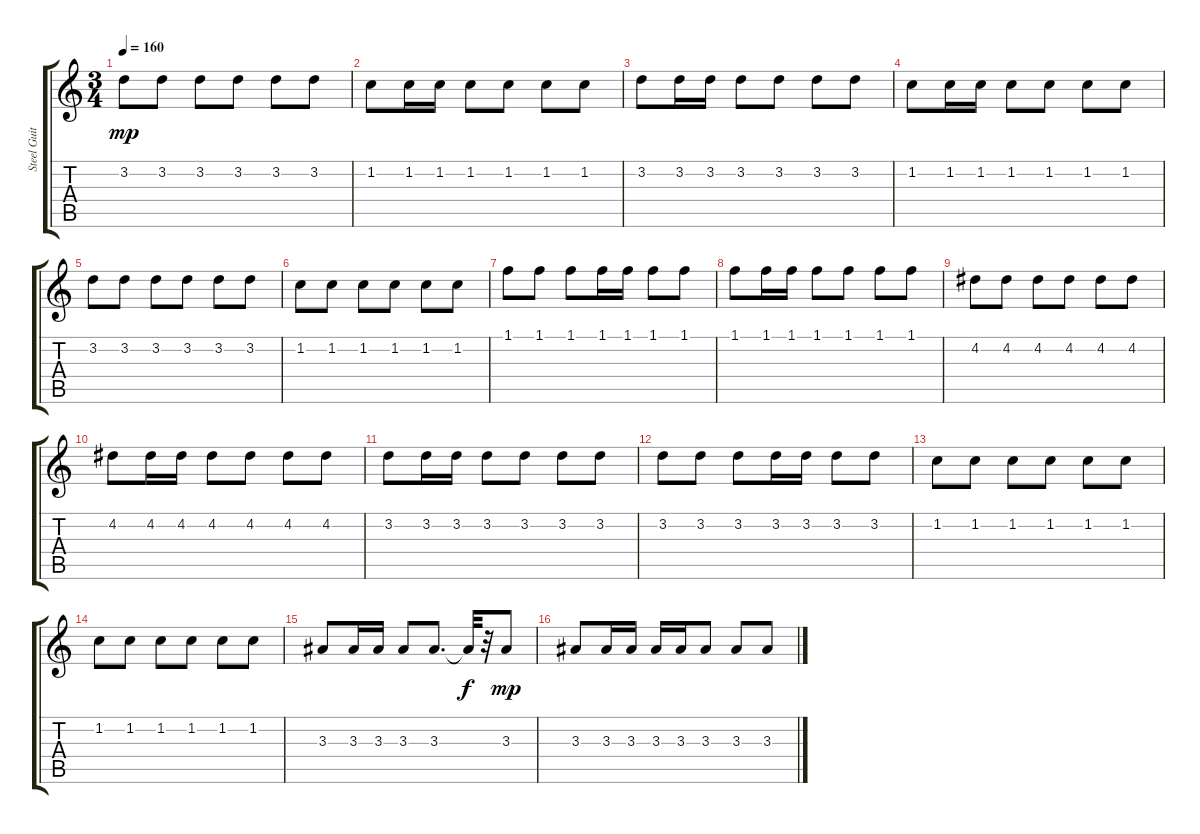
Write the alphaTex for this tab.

\track ("Steel Guitar Low" "Steel Guit") {instrument acousticguitarsteel}
\staff {score tabs}
\tuning (E4 B3 G3 D3 A2 E2) {hide}
\ts (3 4)
\tempo 160
\clef g2
\ks c
3.2.8{dy mp} 3.2.8 3.2.8 3.2.8 3.2.8 3.2.8 |
1.2.8 1.2.16 1.2.16 1.2.8 1.2.8 1.2.8 1.2.8 |
3.2.8 3.2.16 3.2.16 3.2.8 3.2.8 3.2.8 3.2.8 |
1.2.8 1.2.16 1.2.16 1.2.8 1.2.8 1.2.8 1.2.8 |
3.2.8 3.2.8 3.2.8 3.2.8 3.2.8 3.2.8 |
1.2.8 1.2.8 1.2.8 1.2.8 1.2.8 1.2.8 |
1.1.8 1.1.8 1.1.8 1.1.16 1.1.16 1.1.8 1.1.8 |
1.1.8 1.1.16 1.1.16 1.1.8 1.1.8 1.1.8 1.1.8 |
4.2.8 4.2.8 4.2.8 4.2.8 4.2.8 4.2.8 |
4.2.8 4.2.16 4.2.16 4.2.8 4.2.8 4.2.8 4.2.8 |
3.2.8 3.2.16 3.2.16 3.2.8 3.2.8 3.2.8 3.2.8 |
3.2.8 3.2.8 3.2.8 3.2.16 3.2.16 3.2.8 3.2.8 |
1.2.8 1.2.8 1.2.8 1.2.8 1.2.8 1.2.8 |
1.2.8 1.2.8 1.2.8 1.2.8 1.2.8 1.2.8 |
3.3.8 3.3.16 3.3.16 3.3.8 3.3.8{d} 3.3{t}.32{dy f} r.32 3.3.8{dy mp} |
3.3.8 3.3.16 3.3.16 3.3.16 3.3.16 3.3.8 3.3.8 3.3.8
